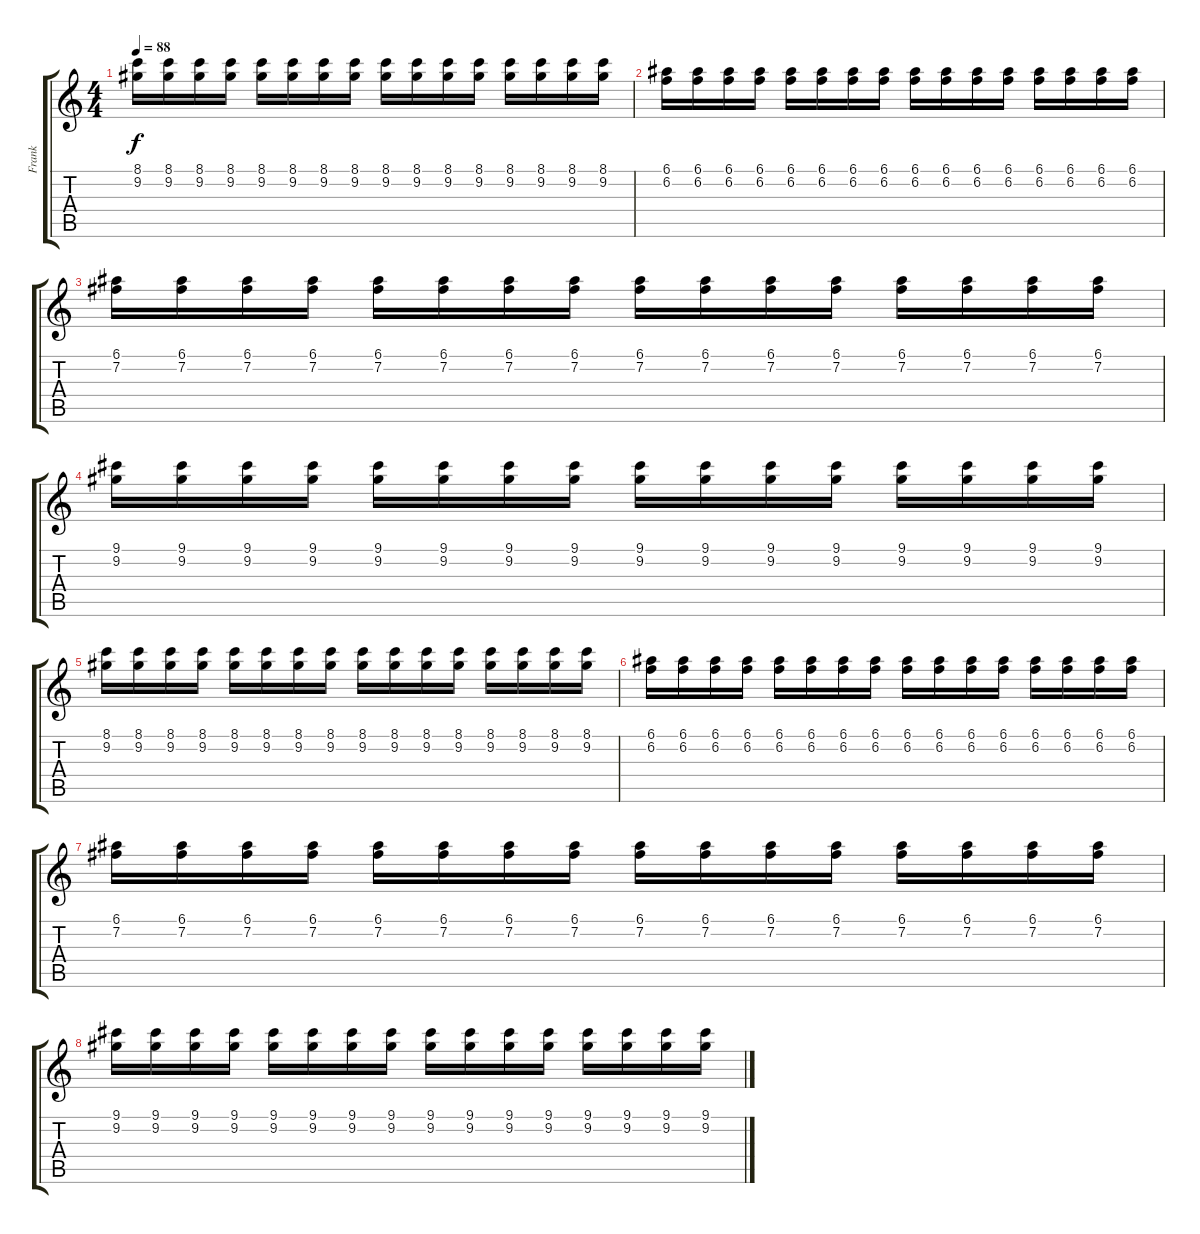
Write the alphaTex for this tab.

\track ("Frank" "Frank") {instrument acousticguitarsteel}
\staff {score tabs}
\tuning (E4 B3 G3 D3 A2 E2) {hide}
\ts (4 4)
\tempo 88
\clef g2
\ks c
(8.1 9.2).16{dy f} (8.1 9.2).16 (8.1 9.2).16 (8.1 9.2).16 (8.1 9.2).16 (8.1 9.2).16 (8.1 9.2).16 (8.1 9.2).16 (8.1 9.2).16 (8.1 9.2).16 (8.1 9.2).16 (8.1 9.2).16 (8.1 9.2).16 (8.1 9.2).16 (8.1 9.2).16 (8.1 9.2).16 |
(6.1 6.2).16 (6.1 6.2).16 (6.1 6.2).16 (6.1 6.2).16 (6.1 6.2).16 (6.1 6.2).16 (6.1 6.2).16 (6.1 6.2).16 (6.1 6.2).16 (6.1 6.2).16 (6.1 6.2).16 (6.1 6.2).16 (6.1 6.2).16 (6.1 6.2).16 (6.1 6.2).16 (6.1 6.2).16 |
(6.1 7.2).16 (6.1 7.2).16 (6.1 7.2).16 (6.1 7.2).16 (6.1 7.2).16 (6.1 7.2).16 (6.1 7.2).16 (6.1 7.2).16 (6.1 7.2).16 (6.1 7.2).16 (6.1 7.2).16 (6.1 7.2).16 (6.1 7.2).16 (6.1 7.2).16 (6.1 7.2).16 (6.1 7.2).16 |
(9.1 9.2).16 (9.1 9.2).16 (9.1 9.2).16 (9.1 9.2).16 (9.1 9.2).16 (9.1 9.2).16 (9.1 9.2).16 (9.1 9.2).16 (9.1 9.2).16 (9.1 9.2).16 (9.1 9.2).16 (9.1 9.2).16 (9.1 9.2).16 (9.1 9.2).16 (9.1 9.2).16 (9.1 9.2).16 |
(8.1 9.2).16 (8.1 9.2).16 (8.1 9.2).16 (8.1 9.2).16 (8.1 9.2).16 (8.1 9.2).16 (8.1 9.2).16 (8.1 9.2).16 (8.1 9.2).16 (8.1 9.2).16 (8.1 9.2).16 (8.1 9.2).16 (8.1 9.2).16 (8.1 9.2).16 (8.1 9.2).16 (8.1 9.2).16 |
(6.1 6.2).16 (6.1 6.2).16 (6.1 6.2).16 (6.1 6.2).16 (6.1 6.2).16 (6.1 6.2).16 (6.1 6.2).16 (6.1 6.2).16 (6.1 6.2).16 (6.1 6.2).16 (6.1 6.2).16 (6.1 6.2).16 (6.1 6.2).16 (6.1 6.2).16 (6.1 6.2).16 (6.1 6.2).16 |
(6.1 7.2).16 (6.1 7.2).16 (6.1 7.2).16 (6.1 7.2).16 (6.1 7.2).16 (6.1 7.2).16 (6.1 7.2).16 (6.1 7.2).16 (6.1 7.2).16 (6.1 7.2).16 (6.1 7.2).16 (6.1 7.2).16 (6.1 7.2).16 (6.1 7.2).16 (6.1 7.2).16 (6.1 7.2).16 |
\section ("" "")
(9.1 9.2).16 (9.1 9.2).16 (9.1 9.2).16 (9.1 9.2).16 (9.1 9.2).16 (9.1 9.2).16 (9.1 9.2).16 (9.1 9.2).16 (9.1 9.2).16 (9.1 9.2).16 (9.1 9.2).16 (9.1 9.2).16 (9.1 9.2).16 (9.1 9.2).16 (9.1 9.2).16 (9.1 9.2).16
